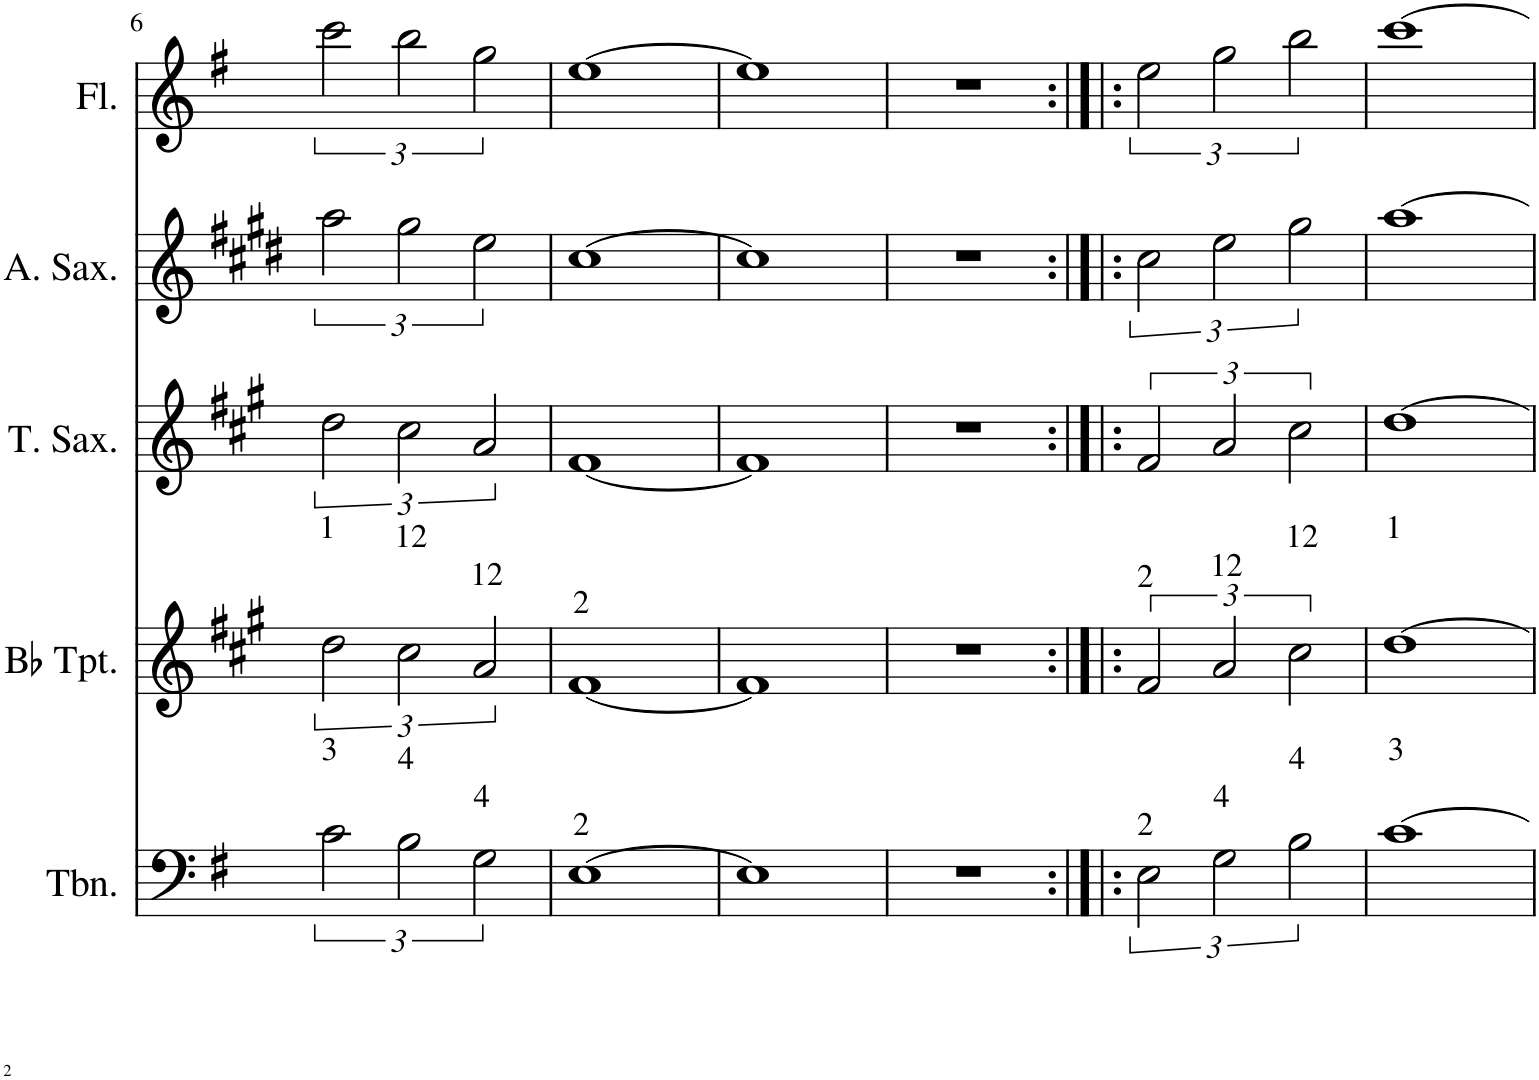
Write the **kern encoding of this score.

**kern	**kern	**kern	**kern	**kern
*part5	*part4	*part3	*part2	*part1
*staff5	*staff4	*staff3	*staff2	*staff1
*I"Trombone	*I"Bb Trumpet	*I"Tenor Saxophone	*I"Alto Saxophone	*I"Flute
*I'Tbn.	*I'Bb Tpt.	*I'T. Sax.	*I'A. Sax.	*I'Fl.
!!LO:PB:g=z
*clefF4	*clefG2	*clefG2	*clefG2	*clefG2
*	*Trd1c2	*Trd8c14	*Trd5c9	*
*k[f#]	*k[f#c#g#]	*k[f#c#g#]	*k[f#c#g#d#]	*k[f#]
*M2/2	*M2/2	*M2/2	*M2/2	*M2/2
*met(c|)	*met(c|)	*met(c|)	*met(c|)	*met(c|)
=6	=6	=6	=6	=6
!	!LO:TX:a:t=1	!	!	!
!LO:TX:a:t=3	!	!	!	!
3c\	3dd\	3dd\	3aa\	3ccc\
!	!LO:TX:a:t=12	!	!	!
!LO:TX:a:t=4	!	!	!	!
3B\	3cc#\	3cc#\	3gg#\	3bb\
!	!LO:TX:a:t=12	!	!	!
!LO:TX:a:t=4	!	!	!	!
3G\	3a/	3a/	3ee\	3gg\
=7	=7	=7	=7	=7
!	!LO:TX:a:t=2	!	!	!
!LO:TX:a:t=2	!	!	!	!
[1E	[1f#	[1f#	[1cc#	[1ee
=8	=8	=8	=8	=8
1E]	1f#]	1f#]	1cc#]	1ee]
=9	=9	=9	=9	=9
1r	1r	1r	1r	1r
=10:|!|:	=10:|!|:	=10:|!|:	=10:|!|:	=10:|!|:
!	!LO:TX:a:t=2	!	!	!
!LO:TX:a:t=2	!	!	!	!
3E\	3f#/	3f#/	3cc#\	3ee\
!	!LO:TX:a:t=12	!	!	!
!LO:TX:a:t=4	!	!	!	!
3G\	3a/	3a/	3ee\	3gg\
!	!LO:TX:a:t=12	!	!	!
!LO:TX:a:t=4	!	!	!	!
3B\	3cc#\	3cc#\	3gg#\	3bb\
=11	=11	=11	=11	=11
!	!LO:TX:a:t=1	!	!	!
!LO:TX:a:t=3	!	!	!	!
[1c	[1dd	[1dd	[1aa	[1ccc
=	=	=	=	=
*-	*-	*-	*-	*-
